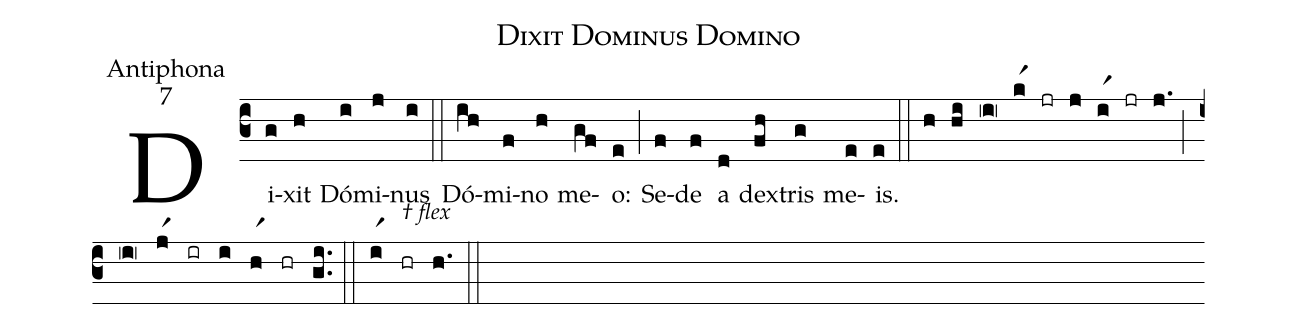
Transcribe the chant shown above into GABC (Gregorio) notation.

name:Dixit Dominus Domino;
office-part:Antiphona;
mode:7;
%%
(c3) Di(g)xit(h) Dó(i)mi(j)nus(i) (::) Dó(ih)mi(f)no(h) me(gf)o:(e) (;) Se(f)de(f) a(d) dex(fh)tris(g) me(e)is.(e) (::)
(h) (hi) (iR) (kr1) (jr) (j) (ir1) (jr) (j.) (;)
(iR) (jr1) (ir) (i) (hr1) (hr) (g.i.) (::)
(ir1) (hr[alt:† flex]) (h.) (::)
